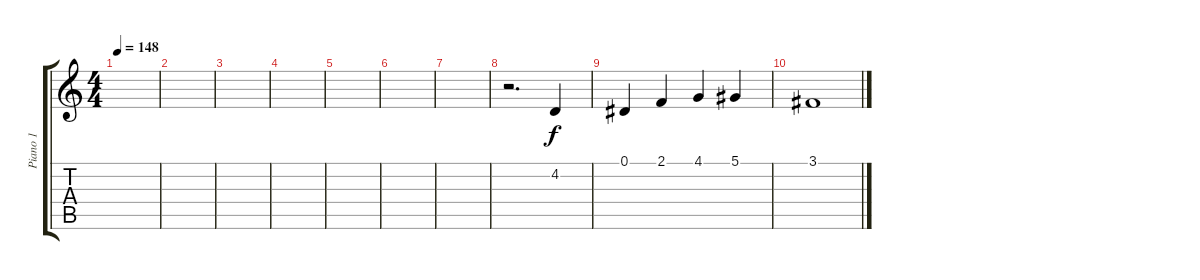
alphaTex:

\track ("Piano 1" "Piano 1") {instrument acousticgrandpiano}
\staff {score tabs}
\tuning (Eb4 Bb3 Gb3 Db3 Ab2 Eb2) {hide}
\ts (4 4)
\tempo 148
\clef g2
\ks c
|
|
|
|
|
|
|
r.2{d} 4.2.4 |
0.1.4 2.1.4 4.1.4 5.1.4 |
3.1.1
